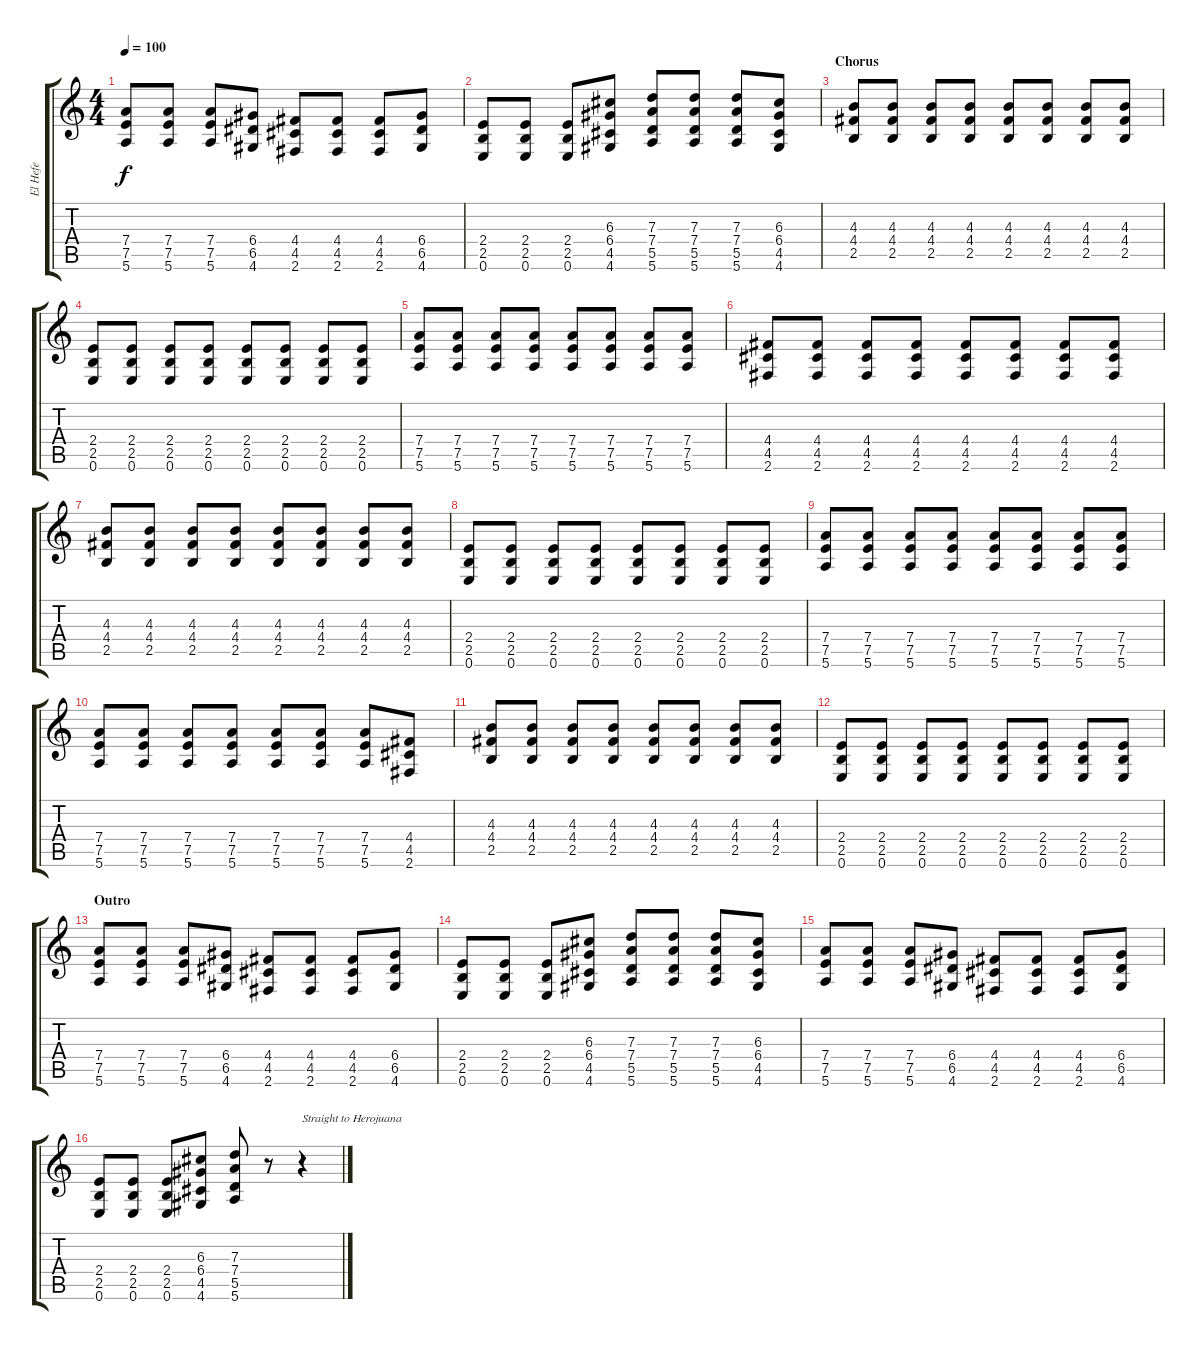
\track ("El Hefe" "El Hefe") {instrument distortionguitar}
\staff {score tabs}
\tuning (E4 B3 G3 D3 A2 E2) {hide}
\ts (4 4)
\tempo 100
\clef g2
\ks c
(7.4 7.5 5.6).8{dy f} (7.4 7.5 5.6).8 (7.4 7.5 5.6).8 (6.4 6.5 4.6).8 (4.4 4.5 2.6).8 (4.4 4.5 2.6).8 (4.4 4.5 2.6).8 (6.4 6.5 4.6).8 |
(2.4 2.5 0.6).8 (2.4 2.5 0.6).8 (2.4 2.5 0.6).8 (6.3 6.4 4.5 4.6).8 (7.3 7.4 5.5 5.6).8 (7.3 7.4 5.5 5.6).8 (7.3 7.4 5.5 5.6).8 (6.3 6.4 4.5 4.6).8 |
\section ("" "Chorus")
(4.3 4.4 2.5).8{instrument electricguitarmuted} (4.3 4.4 2.5).8 (4.3 4.4 2.5).8 (4.3 4.4 2.5).8 (4.3 4.4 2.5).8 (4.3 4.4 2.5).8 (4.3 4.4 2.5).8 (4.3 4.4 2.5).8 |
(2.4 2.5 0.6).8 (2.4 2.5 0.6).8 (2.4 2.5 0.6).8 (2.4 2.5 0.6).8 (2.4 2.5 0.6).8 (2.4 2.5 0.6).8 (2.4 2.5 0.6).8 (2.4 2.5 0.6).8 |
(7.4 7.5 5.6).8{instrument distortionguitar} (7.4 7.5 5.6).8 (7.4 7.5 5.6).8 (7.4 7.5 5.6).8 (7.4 7.5 5.6).8 (7.4 7.5 5.6).8 (7.4 7.5 5.6).8 (7.4 7.5 5.6).8 |
(4.4 4.5 2.6).8 (4.4 4.5 2.6).8 (4.4 4.5 2.6).8 (4.4 4.5 2.6).8 (4.4 4.5 2.6).8 (4.4 4.5 2.6).8 (4.4 4.5 2.6).8 (4.4 4.5 2.6).8 |
(4.3 4.4 2.5).8{instrument electricguitarmuted} (4.3 4.4 2.5).8 (4.3 4.4 2.5).8 (4.3 4.4 2.5).8 (4.3 4.4 2.5).8 (4.3 4.4 2.5).8 (4.3 4.4 2.5).8 (4.3 4.4 2.5).8 |
(2.4 2.5 0.6).8 (2.4 2.5 0.6).8 (2.4 2.5 0.6).8 (2.4 2.5 0.6).8 (2.4 2.5 0.6).8 (2.4 2.5 0.6).8 (2.4 2.5 0.6).8 (2.4 2.5 0.6).8 |
(7.4 7.5 5.6).8{instrument distortionguitar} (7.4 7.5 5.6).8 (7.4 7.5 5.6).8 (7.4 7.5 5.6).8 (7.4 7.5 5.6).8 (7.4 7.5 5.6).8 (7.4 7.5 5.6).8 (7.4 7.5 5.6).8 |
(7.4 7.5 5.6).8 (7.4 7.5 5.6).8 (7.4 7.5 5.6).8 (7.4 7.5 5.6).8 (7.4 7.5 5.6).8 (7.4 7.5 5.6).8 (7.4 7.5 5.6).8 (4.4 4.5 2.6).8 |
(4.3 4.4 2.5).8{instrument electricguitarmuted} (4.3 4.4 2.5).8 (4.3 4.4 2.5).8 (4.3 4.4 2.5).8 (4.3 4.4 2.5).8 (4.3 4.4 2.5).8 (4.3 4.4 2.5).8 (4.3 4.4 2.5).8 |
(2.4 2.5 0.6).8 (2.4 2.5 0.6).8 (2.4 2.5 0.6).8 (2.4 2.5 0.6).8 (2.4 2.5 0.6).8 (2.4 2.5 0.6).8 (2.4 2.5 0.6).8 (2.4 2.5 0.6).8 |
\section ("" "Outro")
(7.4 7.5 5.6).8{volume 12 instrument distortionguitar} (7.4 7.5 5.6).8 (7.4 7.5 5.6).8 (6.4 6.5 4.6).8 (4.4 4.5 2.6).8 (4.4 4.5 2.6).8 (4.4 4.5 2.6).8 (6.4 6.5 4.6).8 |
(2.4 2.5 0.6).8 (2.4 2.5 0.6).8 (2.4 2.5 0.6).8 (6.3 6.4 4.5 4.6).8 (7.3 7.4 5.5 5.6).8 (7.3 7.4 5.5 5.6).8 (7.3 7.4 5.5 5.6).8 (6.3 6.4 4.5 4.6).8 |
(7.4 7.5 5.6).8 (7.4 7.5 5.6).8 (7.4 7.5 5.6).8 (6.4 6.5 4.6).8 (4.4 4.5 2.6).8 (4.4 4.5 2.6).8 (4.4 4.5 2.6).8 (6.4 6.5 4.6).8 |
(2.4 2.5 0.6).8 (2.4 2.5 0.6).8 (2.4 2.5 0.6).8 (6.3 6.4 4.5 4.6).8 (7.3 7.4 5.5 5.6).8 r.8 r.4{txt "Straight to Herojuana"}
